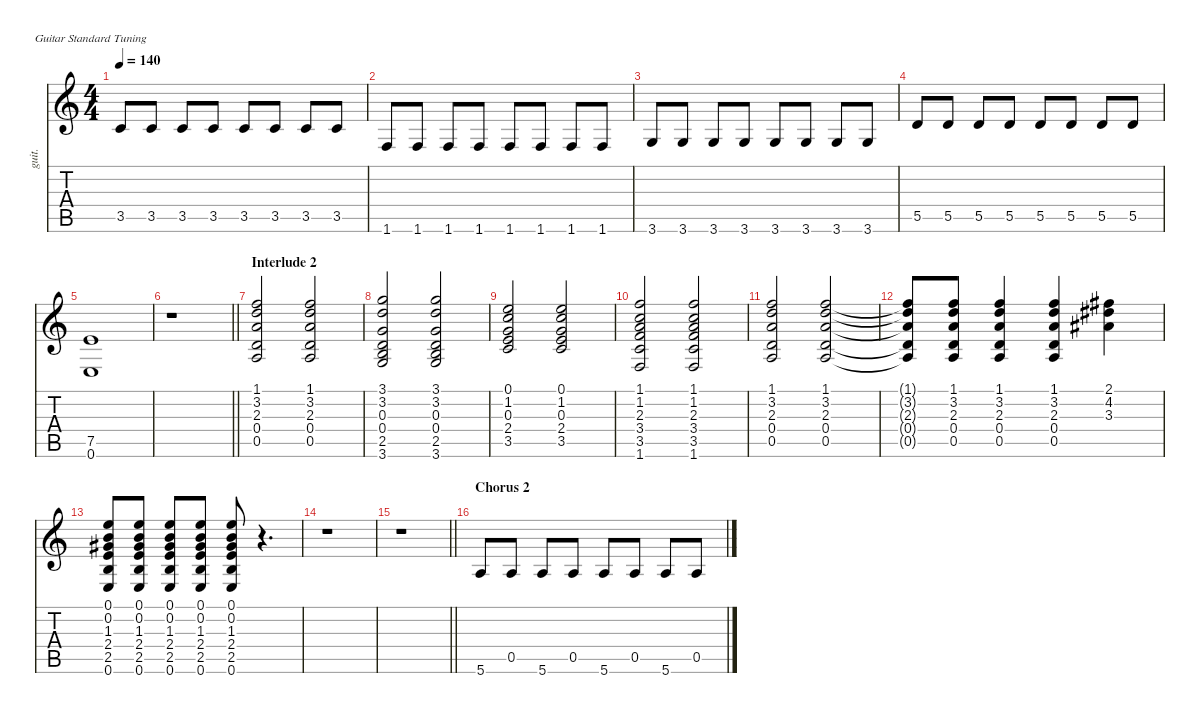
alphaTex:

\defaultSystemsLayout 4
\hideDynamics
\bracketExtendMode nobrackets
\otherSystemsTrackNameOrientation horizontal
\track ("Guitar2" "guit.") {instrument acousticguitarnylon}
\staff {score tabs}
\tuning (E4 B3 G3 D3 A2 E2)
\ts (4 4)
\tempo 140
\clef g2
\ks aminor
3.5.8{dy mf beam Up} 3.5.8{beam Up} 3.5.8{beam Up} 3.5.8{beam Up} 3.5.8{beam Up} 3.5.8{beam Up} 3.5.8{beam Up} 3.5.8{beam Up} |
1.6.8{beam Up} 1.6.8{beam Up} 1.6.8{beam Up} 1.6.8{beam Up} 1.6.8{beam Up} 1.6.8{beam Up} 1.6.8{beam Up} 1.6.8{beam Up} |
3.6.8{beam Up} 3.6.8{beam Up} 3.6.8{beam Up} 3.6.8{beam Up} 3.6.8{beam Up} 3.6.8{beam Up} 3.6.8{beam Up} 3.6.8{beam Up} |
5.5.8{beam Up} 5.5.8{beam Up} 5.5.8{beam Up} 5.5.8{beam Up} 5.5.8{beam Up} 5.5.8{beam Up} 5.5.8{beam Up} 5.5.8{beam Up} |
(7.5 0.6).1{dy f beam Up} |
\barLineRight lightlight
r.1{beam Down} |
\section ("" "Interlude 2")
(1.1 3.2 2.3 0.4 0.5).2{beam Up} (1.1 3.2 2.3 0.4 0.5).2{beam Up} |
(3.1 3.2 0.3 0.4 2.5 3.6).2{beam Up} (3.1 3.2 0.3 0.4 2.5 3.6).2{beam Up} |
(0.1 1.2 0.3 2.4 3.5).2{beam Up} (0.1 1.2 0.3 2.4 3.5).2{beam Up} |
(1.1 1.2 2.3 3.4 3.5 1.6).2{beam Up} (1.1 1.2 2.3 3.4 3.5 1.6).2{beam Up} |
(1.1 3.2 2.3 0.4 0.5).2{beam Up} (1.1 3.2 2.3 0.4 0.5).2{beam Up} |
(1.1{t} 3.2{t} 2.3{t} 0.4{t} 0.5{t}).8{beam Up} (1.1 3.2 2.3 0.4 0.5).8{beam Up} (1.1 3.2 2.3 0.4 0.5).4{beam Up} (1.1 3.2 2.3 0.4 0.5).4{beam Up} (2.1{acc #} 4.2{acc #} 3.3{acc #}).4{beam Down} |
(0.1 0.2 1.3{acc #} 2.4 2.5 0.6).8{dy mf beam Up} (0.1 0.2 1.3{acc #} 2.4 2.5 0.6).8{beam Up} (0.1 0.2 1.3{acc #} 2.4 2.5 0.6).8{beam Up} (0.1 0.2 1.3{acc #} 2.4 2.5 0.6).8{beam Up} (0.1 0.2 1.3{acc #} 2.4 2.5 0.6).8{beam Up} r.4{d beam Up} |
r.1{beam Down} |
\barLineRight lightlight
r.1{beam Down} |
\section ("" "Chorus 2")
5.6.8{dy f beam Up} 0.5.8{beam Up} 5.6.8{beam Up} 0.5.8{beam Up} 5.6.8{beam Up} 0.5.8{beam Up} 5.6.8{beam Up} 0.5.8{beam Up}
